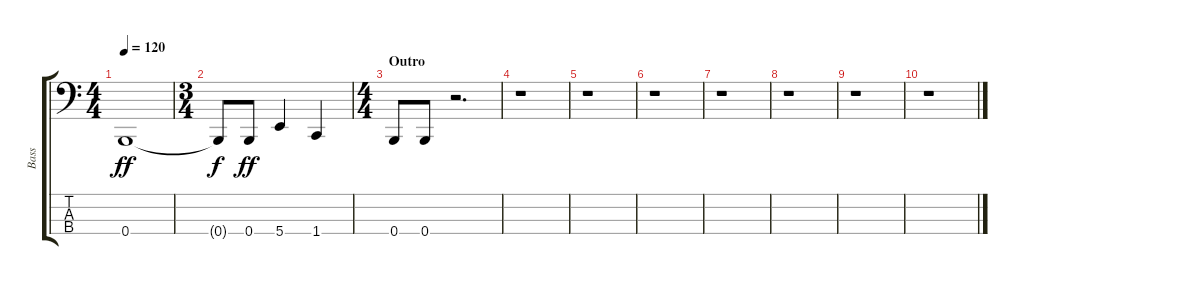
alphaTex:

\track ("Bass" "Bass") {instrument electricbassfinger}
\staff {score tabs}
\tuning (E2 B1 Gb1 B0) {hide}
\ts (4 4)
\tempo 120
\clef f4
\ks c
0.4.1{dy ff} |
\ts (3 4)
0.4{t}.8{dy f} 0.4.8{dy ff} 5.4.4 1.4.4 |
\ts (4 4)
\section ("" "Outro")
0.4.8 0.4.8 r.2{d} |
r.1 |
r.1 |
r.1 |
r.1 |
r.1 |
r.1 |
r.1
